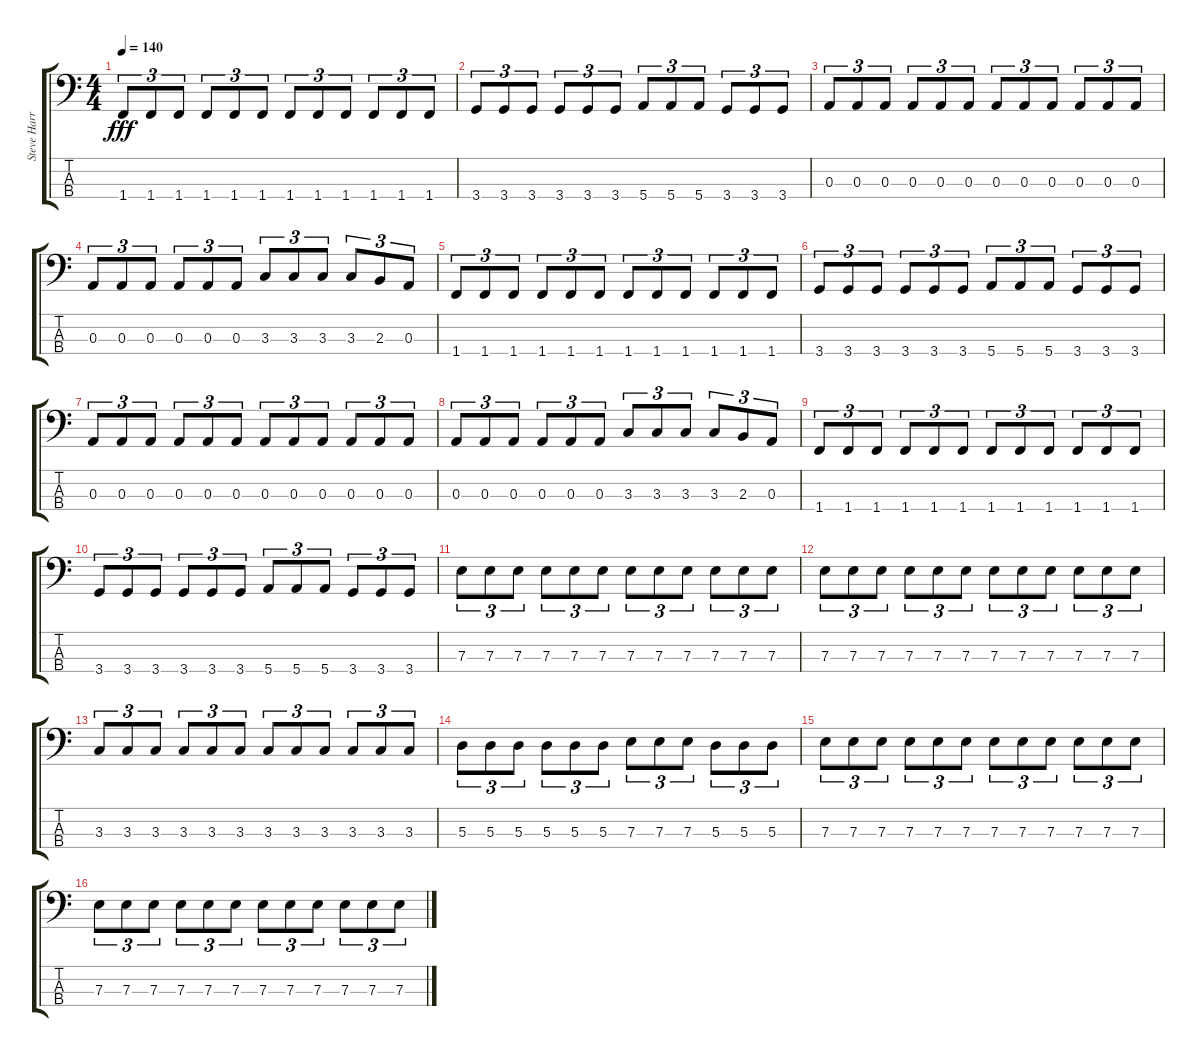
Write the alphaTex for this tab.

\track ("Steve Harris" "Steve Harr") {instrument electricbasspick}
\staff {score tabs}
\tuning (G2 D2 A1 E1) {hide}
\ts (4 4)
\tempo 140
\clef f4
\ks c
1.4.8{tu (3 2) dy fff} 1.4.8{tu (3 2)} 1.4.8{tu (3 2)} 1.4.8{tu (3 2)} 1.4.8{tu (3 2)} 1.4.8{tu (3 2)} 1.4.8{tu (3 2)} 1.4.8{tu (3 2)} 1.4.8{tu (3 2)} 1.4.8{tu (3 2)} 1.4.8{tu (3 2)} 1.4.8{tu (3 2)} |
3.4.8{tu (3 2)} 3.4.8{tu (3 2)} 3.4.8{tu (3 2)} 3.4.8{tu (3 2)} 3.4.8{tu (3 2)} 3.4.8{tu (3 2)} 5.4.8{tu (3 2)} 5.4.8{tu (3 2)} 5.4.8{tu (3 2)} 3.4.8{tu (3 2)} 3.4.8{tu (3 2)} 3.4.8{tu (3 2)} |
0.3.8{tu (3 2)} 0.3.8{tu (3 2)} 0.3.8{tu (3 2)} 0.3.8{tu (3 2)} 0.3.8{tu (3 2)} 0.3.8{tu (3 2)} 0.3.8{tu (3 2)} 0.3.8{tu (3 2)} 0.3.8{tu (3 2)} 0.3.8{tu (3 2)} 0.3.8{tu (3 2)} 0.3.8{tu (3 2)} |
0.3.8{tu (3 2)} 0.3.8{tu (3 2)} 0.3.8{tu (3 2)} 0.3.8{tu (3 2)} 0.3.8{tu (3 2)} 0.3.8{tu (3 2)} 3.3.8{tu (3 2)} 3.3.8{tu (3 2)} 3.3.8{tu (3 2)} 3.3.8{tu (3 2)} 2.3.8{tu (3 2)} 0.3.8{tu (3 2)} |
1.4.8{tu (3 2)} 1.4.8{tu (3 2)} 1.4.8{tu (3 2)} 1.4.8{tu (3 2)} 1.4.8{tu (3 2)} 1.4.8{tu (3 2)} 1.4.8{tu (3 2)} 1.4.8{tu (3 2)} 1.4.8{tu (3 2)} 1.4.8{tu (3 2)} 1.4.8{tu (3 2)} 1.4.8{tu (3 2)} |
3.4.8{tu (3 2)} 3.4.8{tu (3 2)} 3.4.8{tu (3 2)} 3.4.8{tu (3 2)} 3.4.8{tu (3 2)} 3.4.8{tu (3 2)} 5.4.8{tu (3 2)} 5.4.8{tu (3 2)} 5.4.8{tu (3 2)} 3.4.8{tu (3 2)} 3.4.8{tu (3 2)} 3.4.8{tu (3 2)} |
0.3.8{tu (3 2)} 0.3.8{tu (3 2)} 0.3.8{tu (3 2)} 0.3.8{tu (3 2)} 0.3.8{tu (3 2)} 0.3.8{tu (3 2)} 0.3.8{tu (3 2)} 0.3.8{tu (3 2)} 0.3.8{tu (3 2)} 0.3.8{tu (3 2)} 0.3.8{tu (3 2)} 0.3.8{tu (3 2)} |
0.3.8{tu (3 2)} 0.3.8{tu (3 2)} 0.3.8{tu (3 2)} 0.3.8{tu (3 2)} 0.3.8{tu (3 2)} 0.3.8{tu (3 2)} 3.3.8{tu (3 2)} 3.3.8{tu (3 2)} 3.3.8{tu (3 2)} 3.3.8{tu (3 2)} 2.3.8{tu (3 2)} 0.3.8{tu (3 2)} |
1.4.8{tu (3 2)} 1.4.8{tu (3 2)} 1.4.8{tu (3 2)} 1.4.8{tu (3 2)} 1.4.8{tu (3 2)} 1.4.8{tu (3 2)} 1.4.8{tu (3 2)} 1.4.8{tu (3 2)} 1.4.8{tu (3 2)} 1.4.8{tu (3 2)} 1.4.8{tu (3 2)} 1.4.8{tu (3 2)} |
3.4.8{tu (3 2)} 3.4.8{tu (3 2)} 3.4.8{tu (3 2)} 3.4.8{tu (3 2)} 3.4.8{tu (3 2)} 3.4.8{tu (3 2)} 5.4.8{tu (3 2)} 5.4.8{tu (3 2)} 5.4.8{tu (3 2)} 3.4.8{tu (3 2)} 3.4.8{tu (3 2)} 3.4.8{tu (3 2)} |
7.3.8{tu (3 2)} 7.3.8{tu (3 2)} 7.3.8{tu (3 2)} 7.3.8{tu (3 2)} 7.3.8{tu (3 2)} 7.3.8{tu (3 2)} 7.3.8{tu (3 2)} 7.3.8{tu (3 2)} 7.3.8{tu (3 2)} 7.3.8{tu (3 2)} 7.3.8{tu (3 2)} 7.3.8{tu (3 2)} |
7.3.8{tu (3 2)} 7.3.8{tu (3 2)} 7.3.8{tu (3 2)} 7.3.8{tu (3 2)} 7.3.8{tu (3 2)} 7.3.8{tu (3 2)} 7.3.8{tu (3 2)} 7.3.8{tu (3 2)} 7.3.8{tu (3 2)} 7.3.8{tu (3 2)} 7.3.8{tu (3 2)} 7.3.8{tu (3 2)} |
3.3.8{tu (3 2)} 3.3.8{tu (3 2)} 3.3.8{tu (3 2)} 3.3.8{tu (3 2)} 3.3.8{tu (3 2)} 3.3.8{tu (3 2)} 3.3.8{tu (3 2)} 3.3.8{tu (3 2)} 3.3.8{tu (3 2)} 3.3.8{tu (3 2)} 3.3.8{tu (3 2)} 3.3.8{tu (3 2)} |
5.3.8{tu (3 2)} 5.3.8{tu (3 2)} 5.3.8{tu (3 2)} 5.3.8{tu (3 2)} 5.3.8{tu (3 2)} 5.3.8{tu (3 2)} 7.3.8{tu (3 2)} 7.3.8{tu (3 2)} 7.3.8{tu (3 2)} 5.3.8{tu (3 2)} 5.3.8{tu (3 2)} 5.3.8{tu (3 2)} |
7.3.8{tu (3 2)} 7.3.8{tu (3 2)} 7.3.8{tu (3 2)} 7.3.8{tu (3 2)} 7.3.8{tu (3 2)} 7.3.8{tu (3 2)} 7.3.8{tu (3 2)} 7.3.8{tu (3 2)} 7.3.8{tu (3 2)} 7.3.8{tu (3 2)} 7.3.8{tu (3 2)} 7.3.8{tu (3 2)} |
7.3.8{tu (3 2)} 7.3.8{tu (3 2)} 7.3.8{tu (3 2)} 7.3.8{tu (3 2)} 7.3.8{tu (3 2)} 7.3.8{tu (3 2)} 7.3.8{tu (3 2)} 7.3.8{tu (3 2)} 7.3.8{tu (3 2)} 7.3.8{tu (3 2)} 7.3.8{tu (3 2)} 7.3.8{tu (3 2)}
